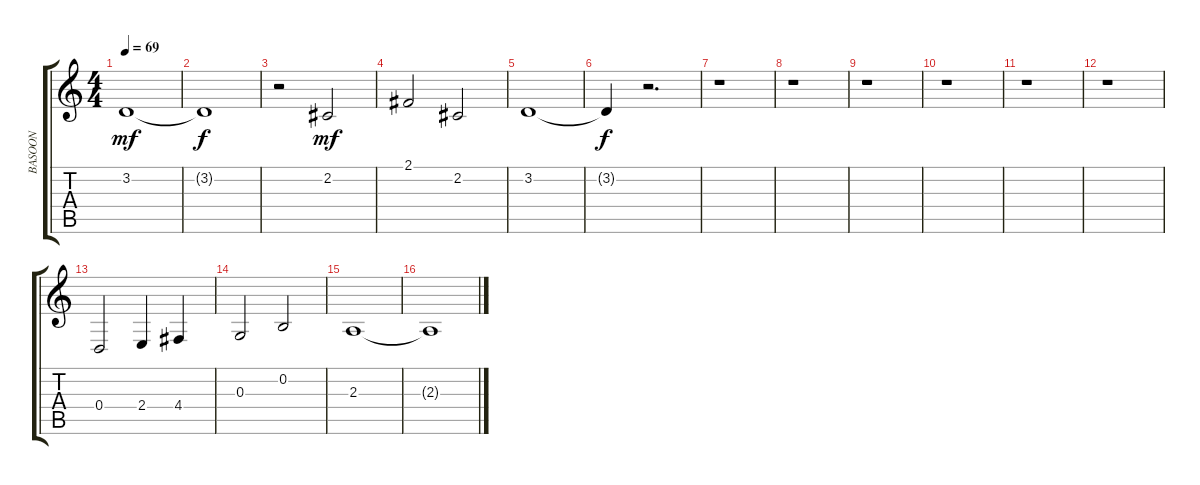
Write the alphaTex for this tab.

\track ("BASOON" "BASOON") {instrument bassoon}
\staff {score tabs}
\tuning (E4 B3 G3 D3 A2 E2) {hide}
\ts (4 4)
\tempo 69
\clef g2
\ks c
3.2.1{dy mf} |
3.2{t}.1{dy f} |
r.2 2.2.2{dy mf} |
2.1.2 2.2.2 |
3.2.1 |
3.2{t}.4{dy f} r.2{d} |
r.1 |
r.1 |
r.1 |
r.1 |
r.1 |
r.1 |
0.4.2 2.4.4 4.4.4 |
0.3.2 0.2.2 |
2.3.1 |
2.3{t}.1
